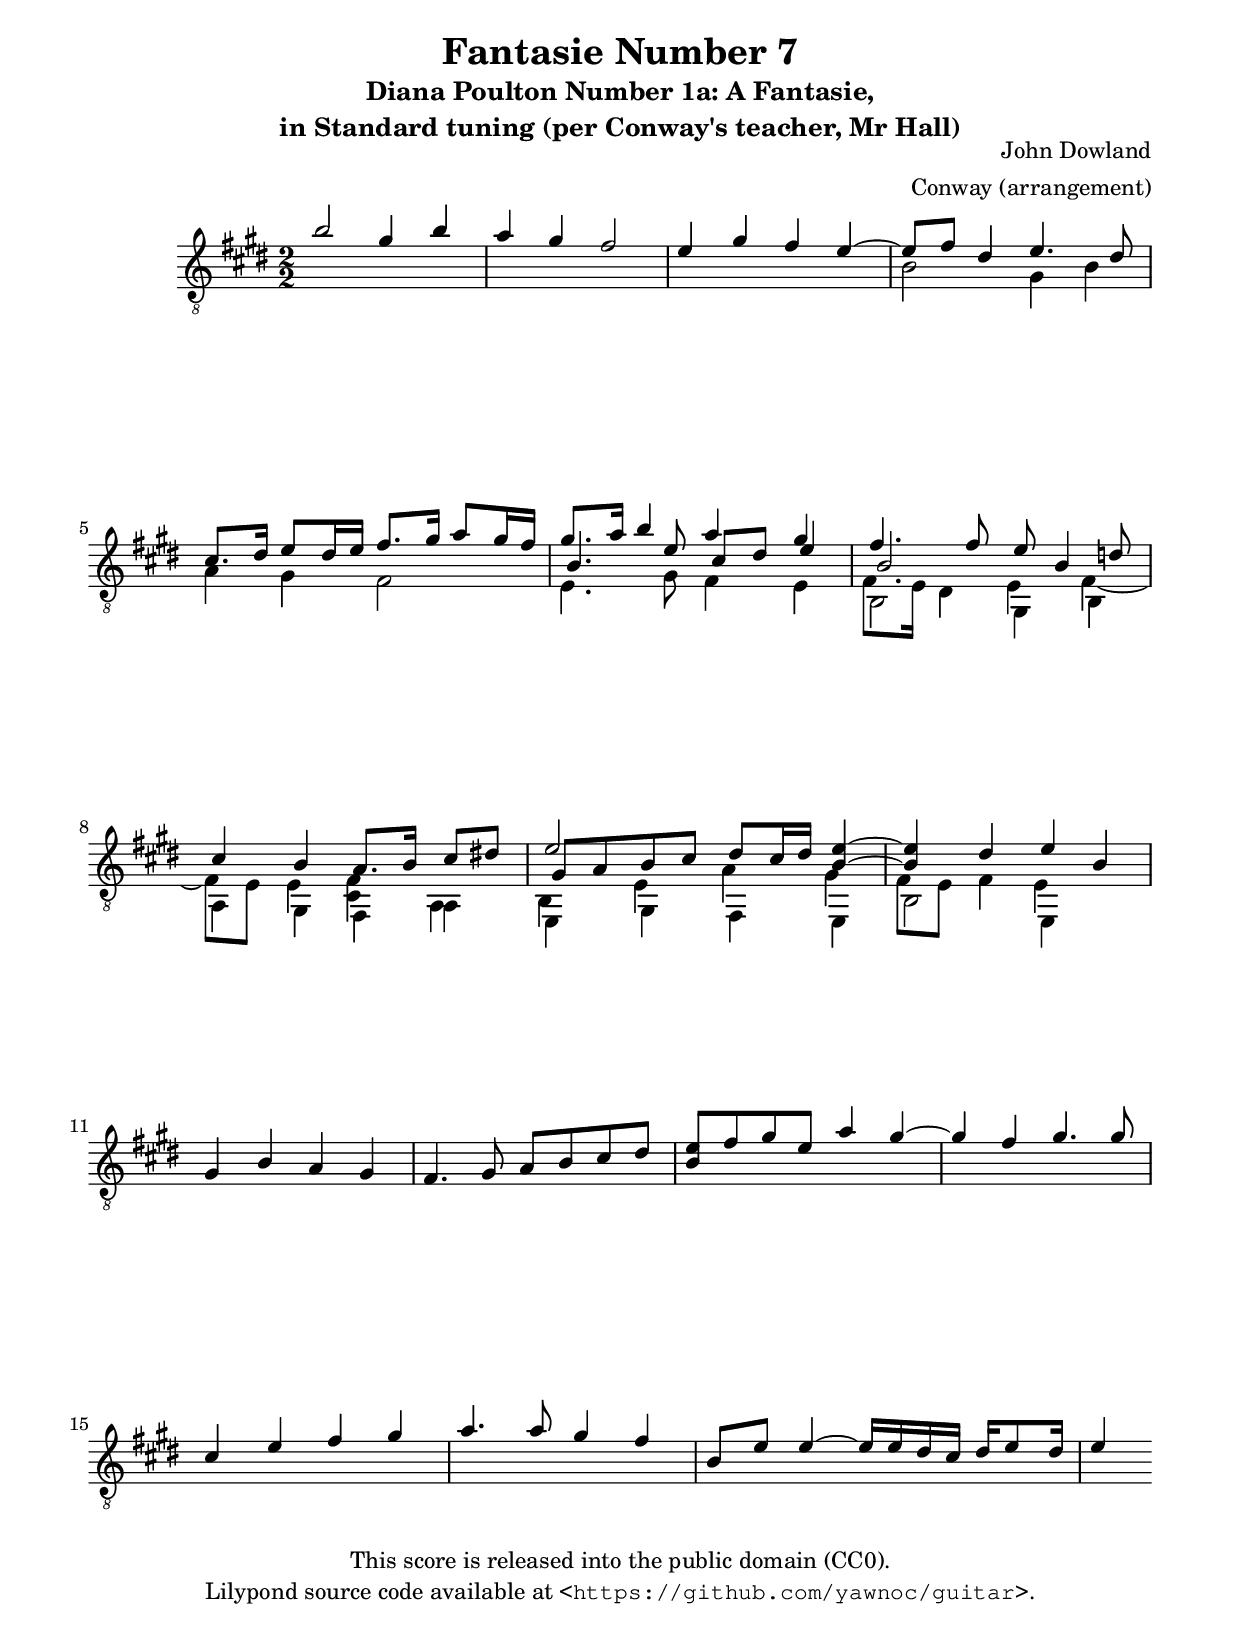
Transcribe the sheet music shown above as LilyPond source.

\version "2.18.2"


%%%%%%%%%%%%%%%%%%%%%%%%%%%%%%%%%%%%%%%%%%%%%%%%%%%%%%%%%%%%%%%%
% General
%%%%%%%%%%%%%%%%%%%%%%%%%%%%%%%%%%%%%%%%%%%%%%%%%%%%%%%%%%%%%%%%

\paper {
  top-margin = 1.5\cm
  left-margin = 1.5\cm
  right-margin = 1.5\cm
  bottom-margin = 1.5\cm
  ragged-last-bottom = ##f
  footnote-separator-markup = \markup { \vspace #1.5 }
}

globalSettings = {
  \accidentalStyle modern
  \compressFullBarRests
  \mergeDifferentlyHeadedOn
  \mergeDifferentlyDottedOn
  \numericTimeSignature
  \pointAndClickOff
  \override TextScript.extra-offset = #'(0 . 0.7)
  \override Score.FootnoteItem.annotation-line = ##f
}

origin-url = "https://github.com/yawnoc/guitar"

\header {
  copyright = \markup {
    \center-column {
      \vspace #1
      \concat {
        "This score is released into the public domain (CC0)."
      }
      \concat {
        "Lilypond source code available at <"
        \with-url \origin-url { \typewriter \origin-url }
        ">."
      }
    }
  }
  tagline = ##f
}

triplet = #(define-music-function
  (parser location music) (ly:music?)
  #{
    \tuplet 3/2 { $music }
  #}
)

tripletDuple = #(define-music-function
  (parser location music) (ly:music?)
  #{
    \tuplet 6/4 { $music }
  #}
)

overrideBeamedStemLengths = #(define-scheme-function
  (parser location lengths) (list?)
  #{
    \override Stem.details.beamed-lengths = $lengths
  #}
)
revertBeamedStemLengths = { \revert Stem.details.beamed-lengths }

overrideBeamVerticalPositions = #(define-scheme-function
  (parser location positions) (pair?)
  #{
    \override Beam.positions = $positions
  #}
)

%%%%%%%%%%%%%%%%%%%%%%%%%%%%%%%%%%%%%%%%%%%%%%%%%%%%%%%%%%%%%%%%
% Semantic bar lines
%%%%%%%%%%%%%%%%%%%%%%%%%%%%%%%%%%%%%%%%%%%%%%%%%%%%%%%%%%%%%%%%

barLineGoto = { \bar "||" }
barLineKeyChange = { \bar "||" }
barLineEnd = { \bar "|." }

%%%%%%%%%%%%%%%%%%%%%%%%%%%%%%%%%%%%%%%%%%%%%%%%%%%%%%%%%%%%%%%%
% Guitar notation
%%%%%%%%%%%%%%%%%%%%%%%%%%%%%%%%%%%%%%%%%%%%%%%%%%%%%%%%%%%%%%%%

stringNumbersAbove = { \set stringNumberOrientations = #'(up) }
stringNumbersBelow = { \set stringNumberOrientations = #'(down) }

fingeringAbove = { \set fingeringOrientations = #'(up) }
fingeringBelow = { \set fingeringOrientations = #'(down) }
fingeringAleft = { \set fingeringOrientations = #'(left) }
fingeringAright = { \set fingeringOrientations = #'(right) }

startGraceMusic = {
  <>(
  \override Fingering.font-size = -6
}
stopGraceMusic = {
  \revert Fingering.font-size
  <>)
}

overrideHorizontalShift = #(define-scheme-function
  (parser location distance) (number?)
  #{
    \override NoteColumn.force-hshift = $distance
  #}
)
revertHorizontalShift = { \revert NoteColumn.force-hshift }

barreSpan = #(define-music-function
  (parser location label offsetPair music)
  (string? (pair? (cons 0 0)) ly:music?)
  (let
    (
      (elements (extract-named-music music '(NoteEvent EventChord)))
    )
    (if
      (pair? elements)
      (let
        (
          (first-element (first elements))
          (last-element (last elements))
        )
        (set!
          (ly:music-property first-element 'articulations)
          (cons
            (make-music 'TextSpanEvent 'span-direction -1)
            (ly:music-property first-element 'articulations)
          )
        )
        (set!
          (ly:music-property last-element 'articulations)
          (cons
            (make-music 'TextSpanEvent 'span-direction 1)
            (ly:music-property last-element 'articulations)
          )
        )
      )
    )
  )
  #{
    \once \override TextSpanner.font-shape = #'upright
    \once \override TextSpanner.style = #'line
    \once \override TextSpanner.extra-offset = #offsetPair
    \once \override TextSpanner.bound-details = #`(
      (left
        (text . ,#{ \markup { \raise #-0.7 { #label \hspace #0.7 }} #})
        (Y . 0)
        (padding . -0.8)
        (attach-dir . -2)
      )
      (right
        (text . ,#{ \markup { \draw-line #'(0 . -1.3) } #}) ;; draw hook
        (Y . 0)
        (padding . -0.5)
        (attach-dir . 2)
      )
    )
    \once \override TextSpanner #'after-line-breaking = #(lambda (grob)
      (let*
        (
          (originalGrob (ly:grob-original grob))
          (splitGrobs (ly:spanner-broken-into originalGrob))
        )
        (if
          (and
            (>= (length splitGrobs) 2)
            (not (eq? (car (last-pair splitGrobs)) grob))
          )
          (begin
            (ly:grob-set-nested-property! grob
              '(bound-details right text)
              #{ \markup { \draw-line #'(0 . 0) } #} ;; suppress draw hook
            )
            (ly:grob-set-property! grob
              'extra-offset
              (cons
                (car offsetPair)
                (+ (cdr offsetPair) 0.7) ;; correction for suppressed hook
              )
            )
            (ly:grob-set-nested-property! grob
              '(bound-details right padding)
              #'-3 ;; increase spanner length
            )
          )
        )
      )
    )
    $music
  #}
)

barre = #(define-scheme-function
  (parser location label) (string?)
  #{
    \markup {
      \center-align {
        \hspace #0.7
        $label
      }
    }
  #}
)

nudgeNextBarre = #(define-scheme-function
  (parser location distance) (number?)
  #{
    \once \override TextScript.X-offset = $distance
  #}
)

position = #(define-scheme-function
  (parser location label) (string?)
  #{
    \markup {
      \center-align {
        \hspace #0.5
        $label
      }
    }
  #}
)

#(define-markup-command
  (markupString layout properties stringNumber) (markup?)
  (interpret-markup layout properties
    #{
      \markup \circle { \bold #stringNumber }
    #}
  )
)

#(define-markup-command
  (resonatesOn layout properties note stringNumber) (markup? markup?)
  (interpret-markup layout properties
    #{
      \markup { #note "resonates on" \markupString #stringNumber }
    #}
  )
)

%%%%%%%%%%%%%%%%%%%%%%%%%%%%%%%%%%%%%%%%%%%%%%%%%%%%%%%%%%%%%%%%
% Goto statements
%%%%%%%%%%%%%%%%%%%%%%%%%%%%%%%%%%%%%%%%%%%%%%%%%%%%%%%%%%%%%%%%

overrideGotoVisibility = {
  \once \override Score.RehearsalMark #'break-visibility = #'#(#t #t #f)
}

makeGotoMark = #(define-scheme-function
  (parser location label) (string?)
  #{
    \mark \markup { \small \italic $label }
  #}
)

simultaneousMarkSeparator = {
  \cadenzaOn
    s1073741824 % stupid, but works
  \cadenzaOff
}

coda = {
  \overrideGotoVisibility
  \mark \markup { \musicglyph #"scripts.coda" }
}

fine = {
  \overrideGotoVisibility
  \makeGotoMark Fine
}

dcAlCoda = {
  \overrideGotoVisibility
  \makeGotoMark "D.C. al Coda"
}

dcAlFine = {
  \overrideGotoVisibility
  \makeGotoMark "D.C. al Fine"
}

toCoda = {
  \overrideGotoVisibility
  \makeGotoMark "to Coda"
}



\header {
  title = "Fantasie Number 7"
  subtitle = \markup {
    \center-column {
      "Diana Poulton Number 1a: A Fantasie,"
      "in Standard tuning (per Conway's teacher, Mr Hall)"
    }
  }
  composer = "John Dowland"
  arranger = "Conway (arrangement)"
}


initialSignatures = {
  \clef "treble_8"
  \key e \major
  \time 2/2
  \set Timing.beamExceptions = #'()
  \set Timing.baseMoment = #(ly:make-moment 1/4)
  \set Timing.beatStructure = #'(1 1 1 1)
  \set Timing.beamExceptions = #'(
    (
      end
        .
      (
        ((1 . 8) . (4 4)) ;; quavers by fours
        ((1 . 12) . (3 3 3 3)) ;; anything shorter by beat
      )
    )
  )
}


highVoiceMusic = {
  
  % Main theme high
  \barNumberCheck #1
  \relative c'' {
    b2 gis4 b |
    a gis fis2 |
    e4 gis fis e~ |
    e8 fis dis4 e4. dis8 |
    cis8. dis16 e8 dis16 e fis8. gis16 a8 gis16 fis |
    gis8. a16 b4 a gis |
    fis4. fis8 e8 b4 d8 |
    cis4 b a8. b16 cis8 dis |
    e2 dis8 cis16 dis <e~ b~>4 |
    <e b> dis e
  }
  
  % Main theme low
  \barNumberCheck #10
  \relative c' {
    b4 |
    gis b a gis |
    fis4. gis8 a b cis dis |
    <e b> fis gis e a4 gis~ |
    gis fis gis4. gis8 |
    cis,4 e fis gis |
    a4. a8 gis4 fis |
    b,8 e e4~ e16 e dis cis dis16 e8 dis16 |
    e4
  }
  
}


lowVoiceMusic = {
  
  % Main theme high
  \barNumberCheck #1
  \relative c {
    s1 * 6 |
    b2 gis4 b |
    a gis fis a |
    e gis fis e |
    b'2 e,4
  }
  
}


upperMiddleMusic = {
  
  % Main theme high
  \barNumberCheck #1
  \relative c' {
    s1 * 5 |
    b4. e8 cis8 dis e4 |
    b2 s2 |
    s1 |
    gis8 a b cis
  }
  
}


lowerMiddleMusic = {
  
  % Main theme high
  \barNumberCheck #1
  \relative c' {
    s1 * 3 |
    b2 gis4 b |
    a gis fis2 |
    e4. gis8 fis4 e |
    fis8. e16 dis4 e4 fis~ |
    fis8 e e4 <fis cis>4 a, |
    b e a gis |
    fis8 e fis4 e
  }
  
}


allMusic = {
  \new Staff \with {
    midiInstrument = #"acoustic guitar (nylon)"
  }
  \globalSettings
  \initialSignatures
  <<
    << \highVoiceMusic >>
      \\
    << \lowVoiceMusic >>
      \\
    << \upperMiddleMusic >>
      \\
    << \lowerMiddleMusic >>
  >>
}


\score {
  \allMusic
}

\score {
  \allMusic
  \midi { }
}
